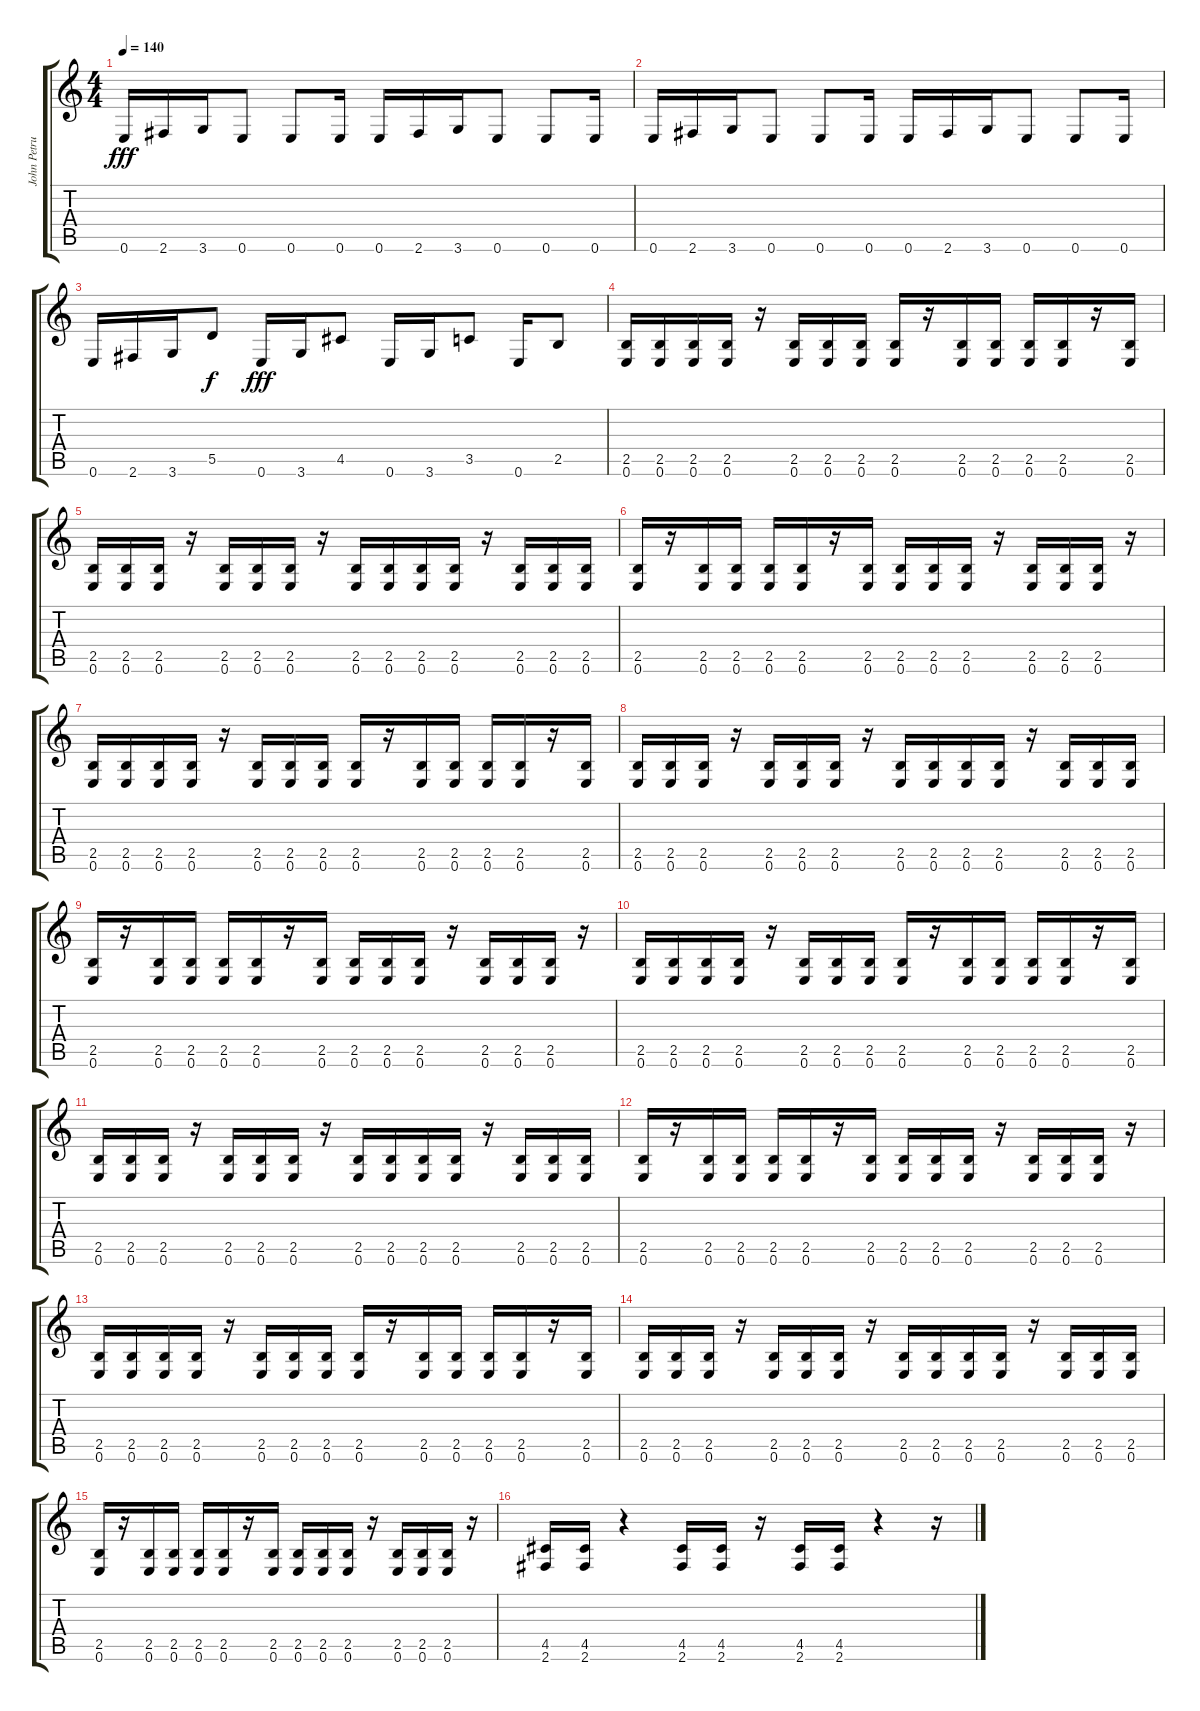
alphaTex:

\track ("John Petrucci" "John Petru") {instrument distortionguitar}
\staff {score tabs}
\tuning (E4 B3 G3 D3 A2 E2) {hide}
\ts (4 4)
\tempo 140
\clef g2
\ks c
0.6.16{dy fff} 2.6.16 3.6.16 0.6.8 0.6.8 0.6.16 0.6.16 2.6.16 3.6.16 0.6.8 0.6.8 0.6.16 |
0.6.16 2.6.16 3.6.16 0.6.8 0.6.8 0.6.16 0.6.16 2.6.16 3.6.16 0.6.8 0.6.8 0.6.16 |
0.6.16 2.6.16 3.6.16 5.5.8{dy f} 0.6.16{dy fff} 3.6.16 4.5.8 0.6.16 3.6.16 3.5.8 0.6.16 2.5.8 |
(2.5 0.6).16 (2.5 0.6).16 (2.5 0.6).16 (2.5 0.6).16 r.16 (2.5 0.6).16 (2.5 0.6).16 (2.5 0.6).16 (2.5 0.6).16 r.16 (2.5 0.6).16 (2.5 0.6).16 (2.5 0.6).16 (2.5 0.6).16 r.16 (2.5 0.6).16 |
(2.5 0.6).16 (2.5 0.6).16 (2.5 0.6).16 r.16 (2.5 0.6).16 (2.5 0.6).16 (2.5 0.6).16 r.16 (2.5 0.6).16 (2.5 0.6).16 (2.5 0.6).16 (2.5 0.6).16 r.16 (2.5 0.6).16 (2.5 0.6).16 (2.5 0.6).16 |
(2.5 0.6).16 r.16 (2.5 0.6).16 (2.5 0.6).16 (2.5 0.6).16 (2.5 0.6).16 r.16 (2.5 0.6).16 (2.5 0.6).16 (2.5 0.6).16 (2.5 0.6).16 r.16 (2.5 0.6).16 (2.5 0.6).16 (2.5 0.6).16 r.16 |
(2.5 0.6).16 (2.5 0.6).16 (2.5 0.6).16 (2.5 0.6).16 r.16 (2.5 0.6).16 (2.5 0.6).16 (2.5 0.6).16 (2.5 0.6).16 r.16 (2.5 0.6).16 (2.5 0.6).16 (2.5 0.6).16 (2.5 0.6).16 r.16 (2.5 0.6).16 |
(2.5 0.6).16 (2.5 0.6).16 (2.5 0.6).16 r.16 (2.5 0.6).16 (2.5 0.6).16 (2.5 0.6).16 r.16 (2.5 0.6).16 (2.5 0.6).16 (2.5 0.6).16 (2.5 0.6).16 r.16 (2.5 0.6).16 (2.5 0.6).16 (2.5 0.6).16 |
(2.5 0.6).16 r.16 (2.5 0.6).16 (2.5 0.6).16 (2.5 0.6).16 (2.5 0.6).16 r.16 (2.5 0.6).16 (2.5 0.6).16 (2.5 0.6).16 (2.5 0.6).16 r.16 (2.5 0.6).16 (2.5 0.6).16 (2.5 0.6).16 r.16 |
(2.5 0.6).16 (2.5 0.6).16 (2.5 0.6).16 (2.5 0.6).16 r.16 (2.5 0.6).16 (2.5 0.6).16 (2.5 0.6).16 (2.5 0.6).16 r.16 (2.5 0.6).16 (2.5 0.6).16 (2.5 0.6).16 (2.5 0.6).16 r.16 (2.5 0.6).16 |
(2.5 0.6).16 (2.5 0.6).16 (2.5 0.6).16 r.16 (2.5 0.6).16 (2.5 0.6).16 (2.5 0.6).16 r.16 (2.5 0.6).16 (2.5 0.6).16 (2.5 0.6).16 (2.5 0.6).16 r.16 (2.5 0.6).16 (2.5 0.6).16 (2.5 0.6).16 |
(2.5 0.6).16 r.16 (2.5 0.6).16 (2.5 0.6).16 (2.5 0.6).16 (2.5 0.6).16 r.16 (2.5 0.6).16 (2.5 0.6).16 (2.5 0.6).16 (2.5 0.6).16 r.16 (2.5 0.6).16 (2.5 0.6).16 (2.5 0.6).16 r.16 |
(2.5 0.6).16 (2.5 0.6).16 (2.5 0.6).16 (2.5 0.6).16 r.16 (2.5 0.6).16 (2.5 0.6).16 (2.5 0.6).16 (2.5 0.6).16 r.16 (2.5 0.6).16 (2.5 0.6).16 (2.5 0.6).16 (2.5 0.6).16 r.16 (2.5 0.6).16 |
(2.5 0.6).16 (2.5 0.6).16 (2.5 0.6).16 r.16 (2.5 0.6).16 (2.5 0.6).16 (2.5 0.6).16 r.16 (2.5 0.6).16 (2.5 0.6).16 (2.5 0.6).16 (2.5 0.6).16 r.16 (2.5 0.6).16 (2.5 0.6).16 (2.5 0.6).16 |
(2.5 0.6).16 r.16 (2.5 0.6).16 (2.5 0.6).16 (2.5 0.6).16 (2.5 0.6).16 r.16 (2.5 0.6).16 (2.5 0.6).16 (2.5 0.6).16 (2.5 0.6).16 r.16 (2.5 0.6).16 (2.5 0.6).16 (2.5 0.6).16 r.16 |
(4.5 2.6).16 (4.5 2.6).16 r.4 (4.5 2.6).16 (4.5 2.6).16 r.16 (4.5 2.6).16 (4.5 2.6).16 r.4 r.16
